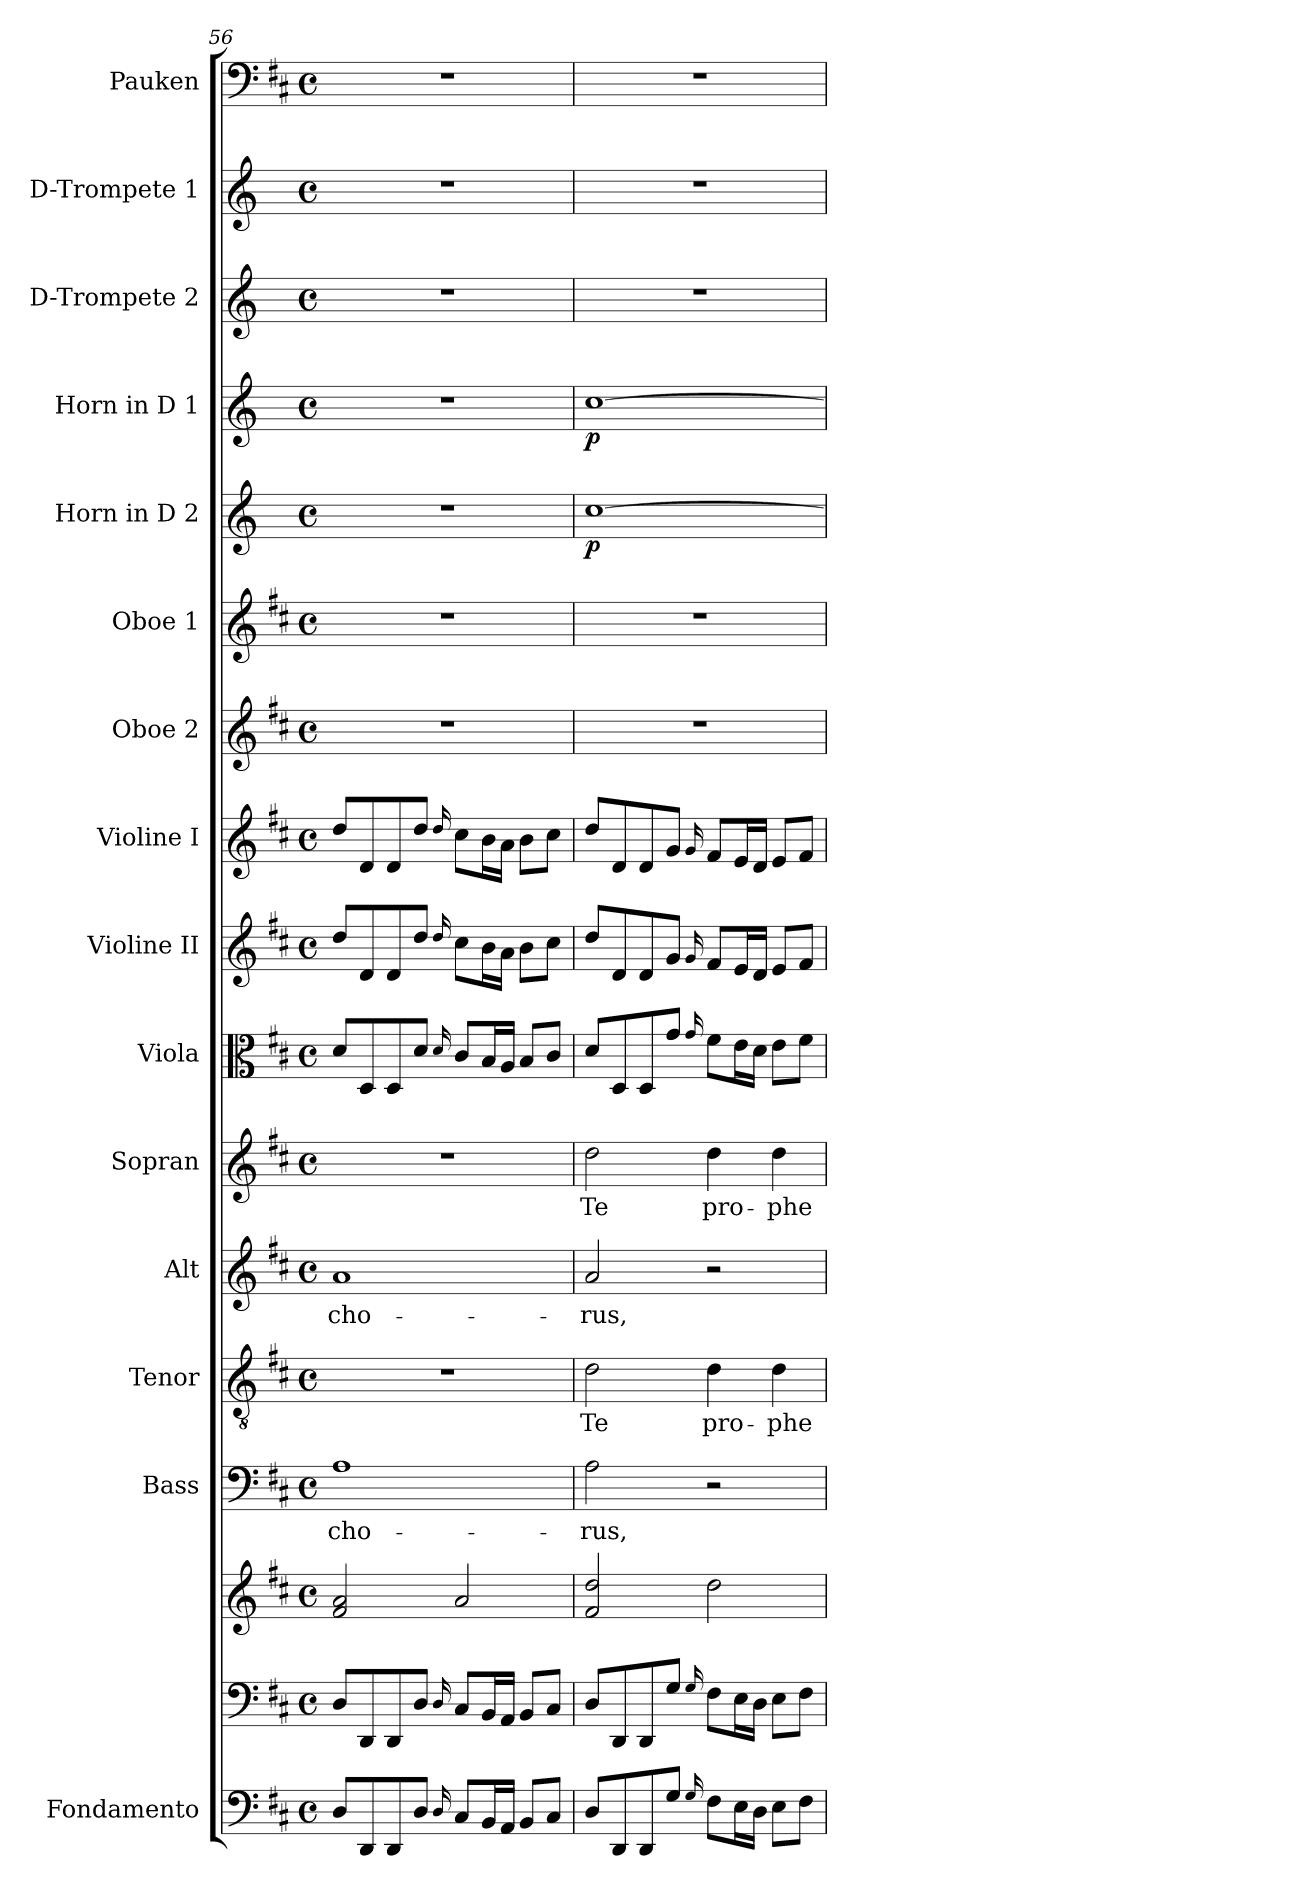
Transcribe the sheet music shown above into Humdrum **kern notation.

**kern	**kern	**kern	**kern	**text	**kern	**text	**kern	**text	**kern	**text	**kern	**kern	**kern	**kern	**kern	**kern	**dynam	**kern	**dynam	**kern	**kern	**kern
*part16	*part15	*part15	*part14	*part14	*part13	*part13	*part12	*part12	*part11	*part11	*part10	*part9	*part8	*part7	*part6	*part5	*part5	*part4	*part4	*part3	*part2	*part1
*staff17	*staff16	*staff15	*staff14	*staff14	*staff13	*staff13	*staff12	*staff12	*staff11	*staff11	*staff10	*staff9	*staff8	*staff7	*staff6	*staff5	*staff5	*staff4	*staff4	*staff3	*staff2	*staff1
*I"Fondamento	*	*	*I"Bass	*	*I"Tenor	*	*I"Alt	*	*I"Sopran	*	*I"Viola	*I"Violine II	*I"Violine I	*I"Oboe 2	*I"Oboe 1	*I"Horn in D 2	*	*I"Horn in D 1	*	*I"D-Trompete 2	*I"D-Trompete 1	*I"Pauken
*I'F.	*	*	*I'B.	*	*I'T.	*	*I'A.	*	*I'S.	*	*I'Vla.	*I'Vl. II	*I'Vl. I	*I'Ob. 2	*I'Ob. 1	*	*	*	*	*I'D Trp. 2	*I'D Trp. 1	*I'Pk.
!!LO:PB:g=z
*clefF4	*clefF4	*clefG2	*clefF4	*	*clefGv2	*	*clefG2	*	*clefG2	*	*clefC3	*clefG2	*clefG2	*clefG2	*clefG2	*clefG2	*	*clefG2	*	*clefG2	*clefG2	*clefF4
*ITrd7c12	*	*	*	*	*	*	*	*	*	*	*	*	*	*	*	*ITrd6c10	*	*ITrd6c10	*	*ITrd-1c-2	*ITrd-1c-2	*
*k[f#c#]	*k[f#c#]	*k[f#c#]	*k[f#c#]	*	*k[f#c#]	*	*k[f#c#]	*	*k[f#c#]	*	*k[f#c#]	*k[f#c#]	*k[f#c#]	*k[f#c#]	*k[f#c#]	*k[f#c#]	*	*k[f#c#]	*	*k[f#c#]	*k[f#c#]	*k[f#c#]
*D:	*D:	*D:	*D:	*	*D:	*	*D:	*	*D:	*	*D:	*D:	*D:	*D:	*D:	*D:	*	*D:	*	*D:	*D:	*D:
*M4/4	*M4/4	*M4/4	*M4/4	*	*M4/4	*	*M4/4	*	*M4/4	*	*M4/4	*M4/4	*M4/4	*M4/4	*M4/4	*M4/4	*	*M4/4	*	*M4/4	*M4/4	*M4/4
*met(c)	*met(c)	*met(c)	*met(c)	*	*met(c)	*	*met(c)	*	*met(c)	*	*met(c)	*met(c)	*met(c)	*met(c)	*met(c)	*met(c)	*	*met(c)	*	*met(c)	*met(c)	*met(c)
=56	=56	=56	=56	=56	=56	=56	=56	=56	=56	=56	=56	=56	=56	=56	=56	=56	=56	=56	=56	=56	=56	=56
!	!	!	!	!LO:LY:b	!	!	!	!LO:LY:b	!	!	!	!	!	!	!	!	!	!	!	!	!	!
8DD/L	8D/L	2f#/ 2a/	1A	cho-	1r	.	1a	cho-	1r	.	8d/L	8dd/L	8dd/L	1r	1r	1r	.	1r	.	1r	1r	1r
8DDD/	8DD/	.	.	.	.	.	.	.	.	.	8D/	8d/	8d/	.	.	.	.	.	.	.	.	.
8DDD/	8DD/	.	.	.	.	.	.	.	.	.	8D/	8d/	8d/	.	.	.	.	.	.	.	.	.
8DD/J	8D/J	.	.	.	.	.	.	.	.	.	8d/J	8dd/J	8dd/J	.	.	.	.	.	.	.	.	.
16qqDD/	16qqD/	.	.	.	.	.	.	.	.	.	16qqd/	16qqdd/	16qqdd/	.	.	.	.	.	.	.	.	.
8CC#/L	8C#/L	2a/	.	.	.	.	.	.	.	.	8c#/L	8cc#\L	8cc#\L	.	.	.	.	.	.	.	.	.
16BBB/L	16BB/L	.	.	.	.	.	.	.	.	.	16B/L	16b\L	16b\L	.	.	.	.	.	.	.	.	.
16AAA/JJ	16AA/JJ	.	.	.	.	.	.	.	.	.	16A/JJ	16a\JJ	16a\JJ	.	.	.	.	.	.	.	.	.
8BBB/L	8BB/L	.	.	.	.	.	.	.	.	.	8B/L	8b\L	8b\L	.	.	.	.	.	.	.	.	.
8CC#/J	8C#/J	.	.	.	.	.	.	.	.	.	8c#/J	8cc#\J	8cc#\J	.	.	.	.	.	.	.	.	.
=57	=57	=57	=57	=57	=57	=57	=57	=57	=57	=57	=57	=57	=57	=57	=57	=57	=57	=57	=57	=57	=57	=57
!	!	!	!	!LO:LY:b	!	!LO:LY:b	!	!LO:LY:b	!	!LO:LY:b	!	!	!	!	!	!	!LO:DY:b	!	!LO:DY:b	!	!	!
8DD/L	8D/L	2f#/ 2dd/	2A\	-rus,	2d\	Te	2a/	-rus,	2dd\	Te	8d/L	8dd/L	8dd/L	1r	1r	[1d	p	[1d	p	1r	1r	1r
8DDD/	8DD/	.	.	.	.	.	.	.	.	.	8D/	8d/	8d/	.	.	.	.	.	.	.	.	.
8DDD/	8DD/	.	.	.	.	.	.	.	.	.	8D/	8d/	8d/	.	.	.	.	.	.	.	.	.
8GG/J	8G/J	.	.	.	.	.	.	.	.	.	8g/J	8g/J	8g/J	.	.	.	.	.	.	.	.	.
16qqGG/	16qqG/	.	.	.	.	.	.	.	.	.	16qqg/	16qqg/	16qqg/	.	.	.	.	.	.	.	.	.
!	!	!	!	!	!	!LO:LY:b	!	!	!	!LO:LY:b	!	!	!	!	!	!	!	!	!	!	!	!
8FF#\L	8F#\L	2dd\	2r	.	4d\	pro-	2r	.	4dd\	pro-	8f#\L	8f#/L	8f#/L	.	.	.	.	.	.	.	.	.
16EE\L	16E\L	.	.	.	.	.	.	.	.	.	16e\L	16e/L	16e/L	.	.	.	.	.	.	.	.	.
16DD\JJ	16D\JJ	.	.	.	.	.	.	.	.	.	16d\JJ	16d/JJ	16d/JJ	.	.	.	.	.	.	.	.	.
!	!	!	!	!	!	!LO:LY:b	!	!	!	!LO:LY:b	!	!	!	!	!	!	!	!	!	!	!	!
8EE\L	8E\L	.	.	.	4d\	-phe-	.	.	4dd\	-phe-	8e\L	8e/L	8e/L	.	.	.	.	.	.	.	.	.
8FF#\J	8F#\J	.	.	.	.	.	.	.	.	.	8f#\J	8f#/J	8f#/J	.	.	.	.	.	.	.	.	.
=	=	=	=	=	=	=	=	=	=	=	=	=	=	=	=	=	=	=	=	=	=	=
*-	*-	*-	*-	*-	*-	*-	*-	*-	*-	*-	*-	*-	*-	*-	*-	*-	*-	*-	*-	*-	*-	*-
